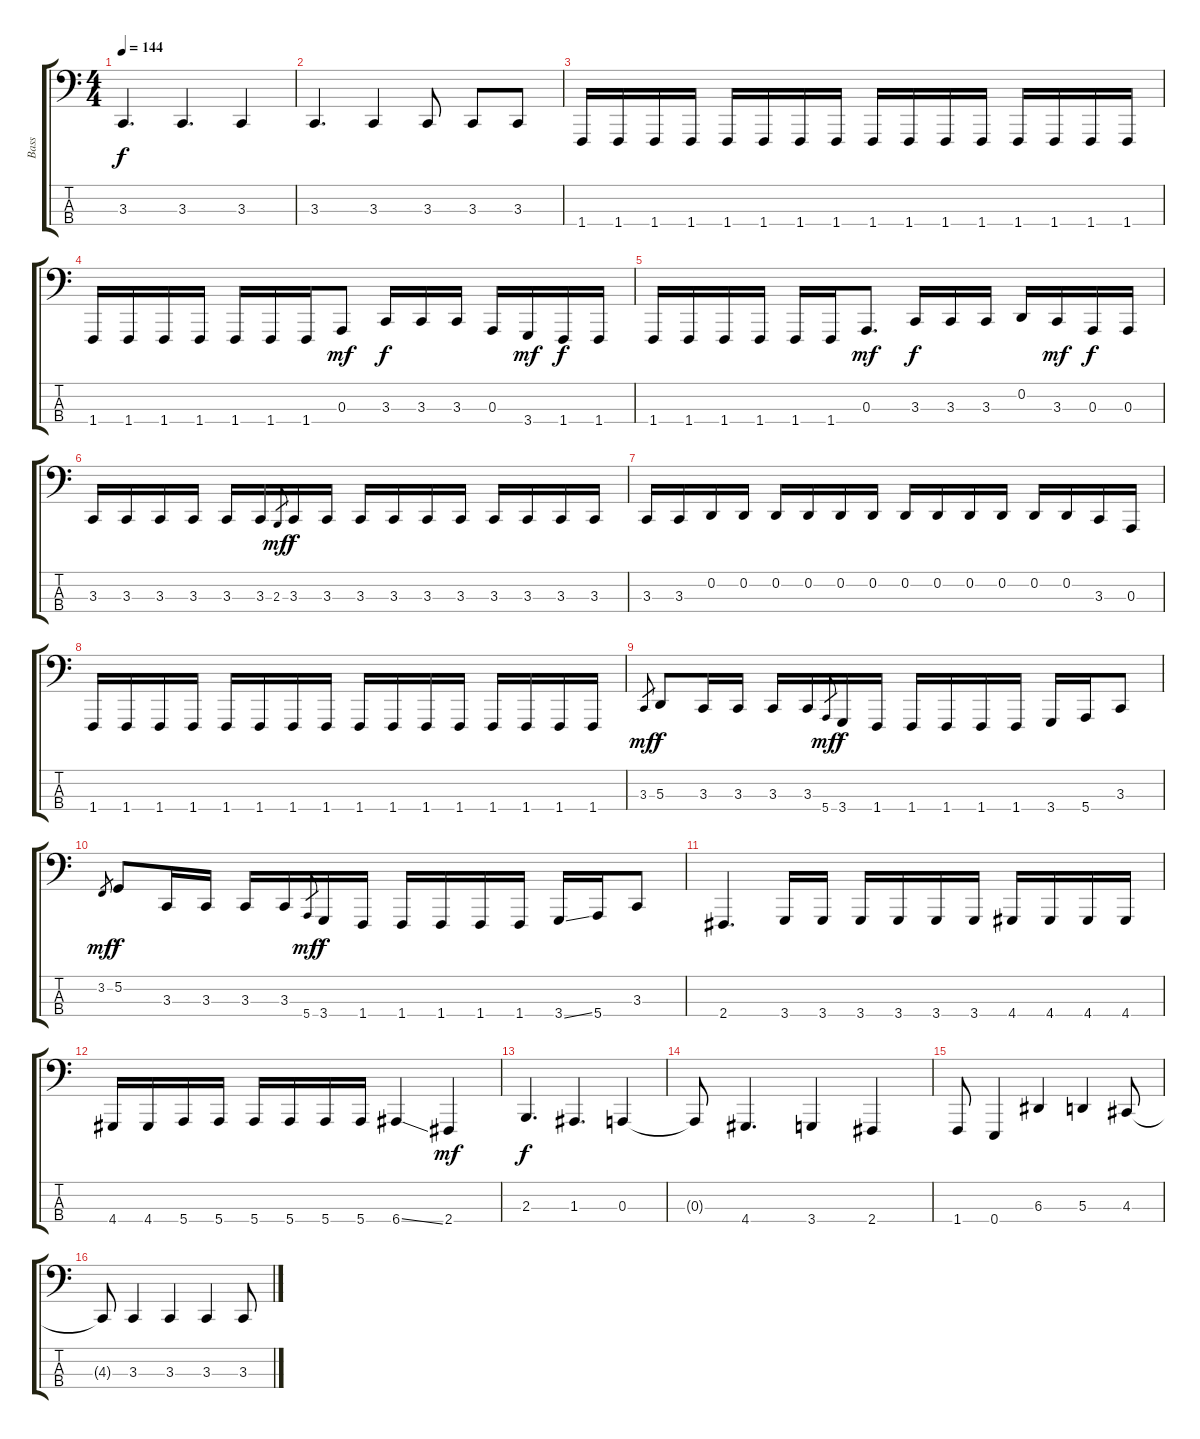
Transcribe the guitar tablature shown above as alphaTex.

\track ("Bass" "Bass") {instrument harmonica}
\staff {score tabs}
\tuning (G2 D2 A1 E1) {hide}
\ts (4 4)
\tempo 144
\clef f4
\ks c
3.3.4{d dy f} 3.3.4{d} 3.3.4 |
3.3.4{d} 3.3.4 3.3.8 3.3.8 3.3.8 |
1.4.16 1.4.16 1.4.16 1.4.16 1.4.16 1.4.16 1.4.16 1.4.16 1.4.16 1.4.16 1.4.16 1.4.16 1.4.16 1.4.16 1.4.16 1.4.16 |
1.4.16 1.4.16 1.4.16 1.4.16 1.4.16 1.4.16 1.4.16 0.3.8{dy mf} 3.3.16{dy f} 3.3.16 3.3.16 0.3.16 3.4.16{dy mf} 1.4.16{dy f} 1.4.16 |
1.4.16 1.4.16 1.4.16 1.4.16 1.4.16 1.4.16 0.3.8{d dy mf} 3.3.16{dy f} 3.3.16 3.3.16 0.2.16 3.3.16{dy mf} 0.3.16{dy f} 0.3.16 |
3.3.16 3.3.16 3.3.16 3.3.16 3.3.16 3.3.16 2.3.8{gr dy mf} 3.3.16{dy f} 3.3.16 3.3.16 3.3.16 3.3.16 3.3.16 3.3.16 3.3.16 3.3.16 3.3.16 |
3.3.16 3.3.16 0.2.16 0.2.16 0.2.16 0.2.16 0.2.16 0.2.16 0.2.16 0.2.16 0.2.16 0.2.16 0.2.16 0.2.16 3.3.16 0.3.16 |
1.4.16 1.4.16 1.4.16 1.4.16 1.4.16 1.4.16 1.4.16 1.4.16 1.4.16 1.4.16 1.4.16 1.4.16 1.4.16 1.4.16 1.4.16 1.4.16 |
3.3.8{gr dy mf} 5.3.8{dy f} 3.3.16 3.3.16 3.3.16 3.3.16 5.4.8{gr dy mf} 3.4.16{dy f} 1.4.16 1.4.16 1.4.16 1.4.16 1.4.16 3.4.16 5.4.16 3.3.8 |
3.2.8{gr dy mf} 5.2.8{dy f} 3.3.16 3.3.16 3.3.16 3.3.16 5.4.8{gr dy mf} 3.4.16{dy f} 1.4.16 1.4.16 1.4.16 1.4.16 1.4.16 3.4{ss}.16 5.4.16 3.3.8 |
2.4.4{d} 3.4.16 3.4.16 3.4.16 3.4.16 3.4.16 3.4.16 4.4.16 4.4.16 4.4.16 4.4.16 |
4.4.16 4.4.16 5.4.16 5.4.16 5.4.16 5.4.16 5.4.16 5.4.16 6.4{ss}.4 2.4.4{dy mf} |
2.3.4{d dy f} 1.3.4{d} 0.3.4 |
0.3{t}.8 4.4.4{d} 3.4.4 2.4.4 |
1.4.8 0.4.4 6.3.4 5.3.4 4.3.8 |
4.3{t}.8 3.3.4 3.3.4 3.3.4 3.3.8
